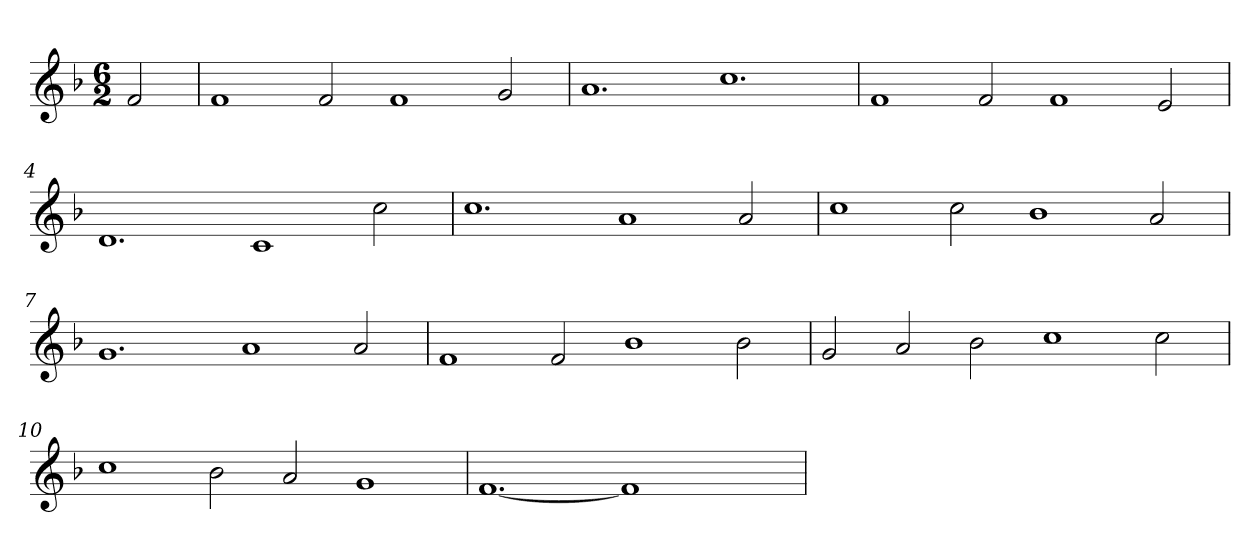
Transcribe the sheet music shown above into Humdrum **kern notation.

**kern
*part1
*staff1
*clefG2
*k[b-]
*F:
*M6/2
=
2f
=1
1f
2f
1f
2g
=2
1.a
1.cc
=3
1f
2f
1f
2e
=4
1.d
1c
2cc
=5
1.cc
1a
2a
=6
1cc
2cc
1b-
2a
=7
1.g
1a
2a
=8
1f
2f
1b-
2b-
=9
2g
2a
2b-
1cc
2cc
=10
1cc
2b-
2a
1g
=11
[1.f
1f]
2ryy
=
*-
